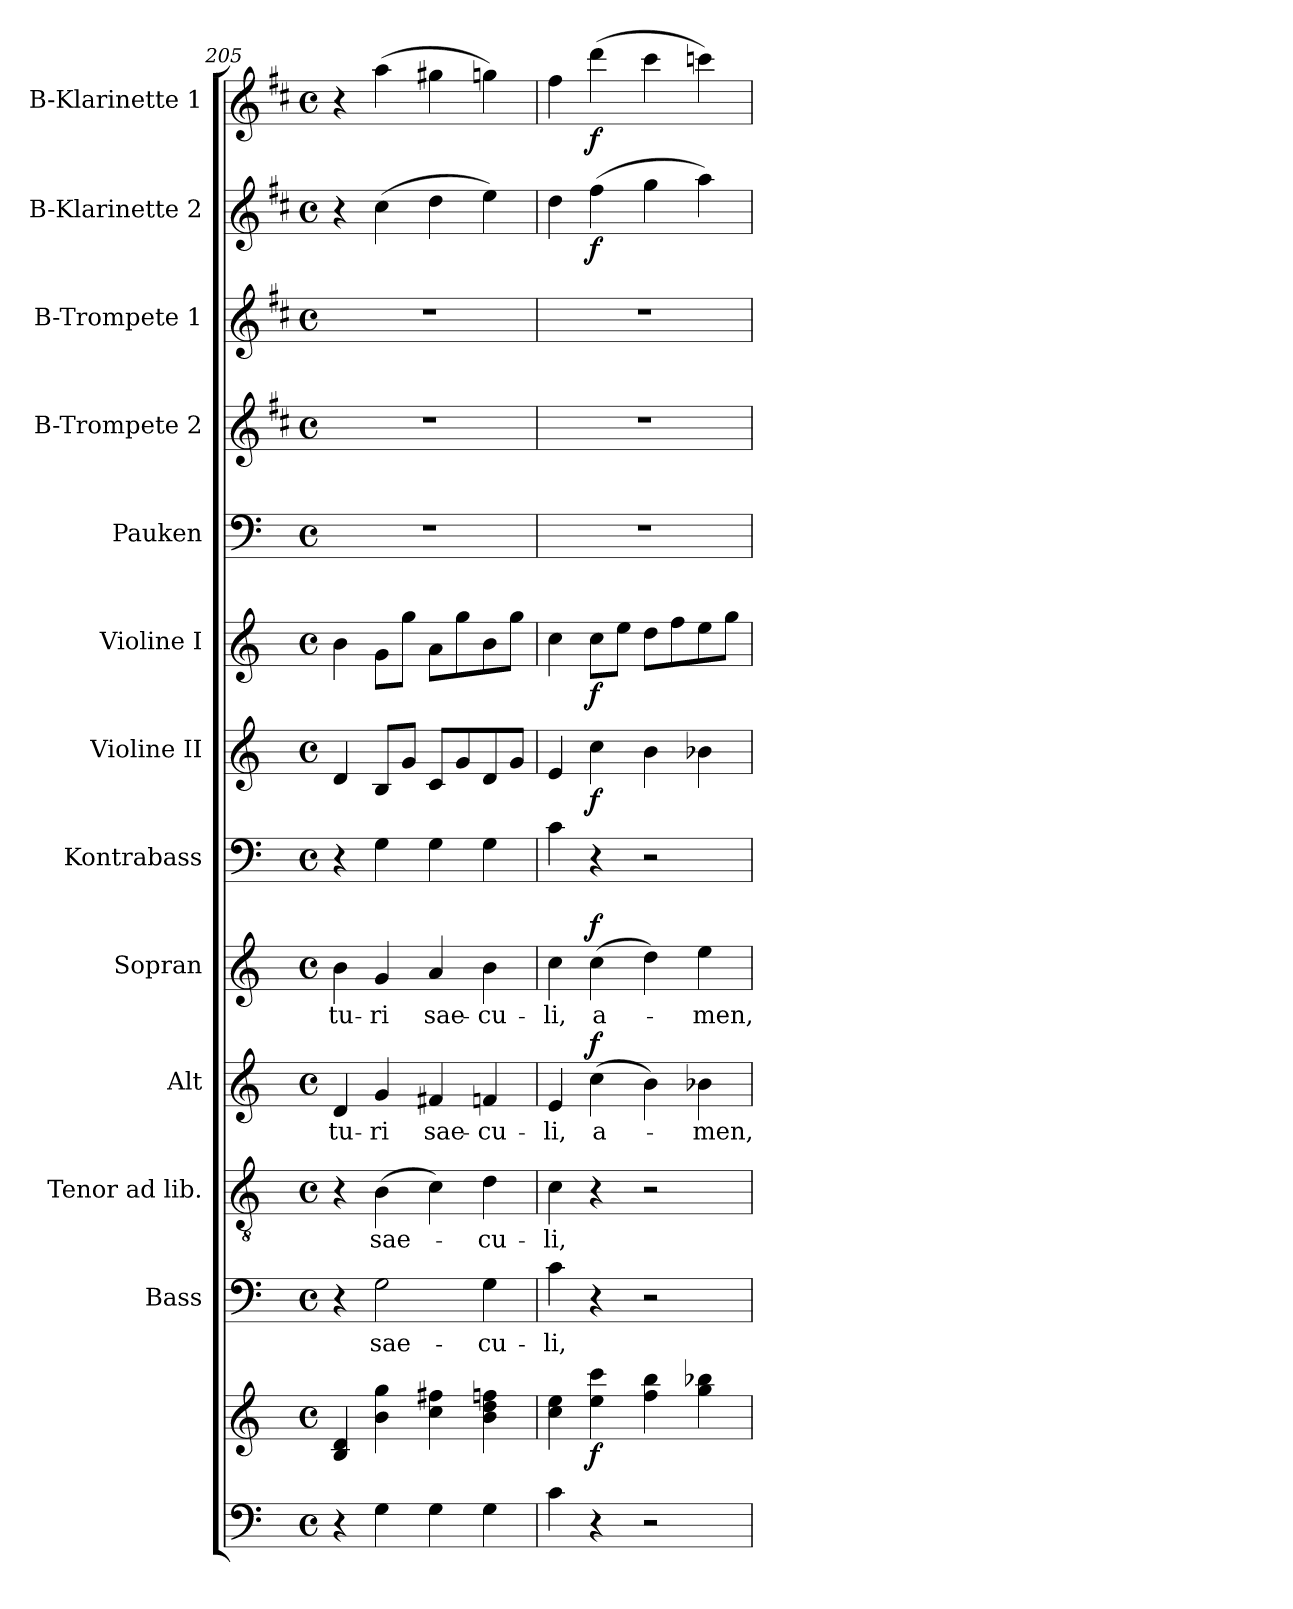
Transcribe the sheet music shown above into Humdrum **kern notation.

**kern	**kern	**dynam	**kern	**text	**kern	**text	**kern	**text	**dynam	**kern	**text	**dynam	**kern	**kern	**dynam	**kern	**dynam	**kern	**kern	**kern	**kern	**dynam	**kern	**dynam
*part13	*part13	*part13	*part12	*part12	*part11	*part11	*part10	*part10	*part10	*part9	*part9	*part9	*part8	*part7	*part7	*part6	*part6	*part5	*part4	*part3	*part2	*part2	*part1	*part1
*staff14	*staff13	*staff13/14	*staff12	*staff12	*staff11	*staff11	*staff10	*staff10	*staff10	*staff9	*staff9	*staff9	*staff8	*staff7	*staff7	*staff6	*staff6	*staff5	*staff4	*staff3	*staff2	*staff2	*staff1	*staff1
*	*	*	*I"Bass	*	*I"Tenor ad lib.	*	*I"Alt	*	*	*I"Sopran	*	*	*I"Kontrabass	*I"Violine II	*	*I"Violine I	*	*I"Pauken	*I"B-Trompete 2	*I"B-Trompete 1	*I"B-Klarinette 2	*	*I"B-Klarinette 1	*
*	*	*	*I'B.	*	*I'T.	*	*I'A.	*	*	*I'S.	*	*	*I'Kb.	*I'Vl. II	*	*I'Vl. I	*	*I'Pk.	*I'Trp. 2	*I'Trp. 1	*I'B Kl. 2	*	*I'B Kl. 1	*
*clefF4	*clefG2	*	*clefF4	*	*clefGv2	*	*clefG2	*	*	*clefG2	*	*	*clefF4	*clefG2	*	*clefG2	*	*clefF4	*clefG2	*clefG2	*clefG2	*	*clefG2	*
*	*	*	*	*	*	*	*	*	*	*	*	*	*ITrd7c12	*	*	*	*	*	*ITrd1c2	*ITrd1c2	*ITrd1c2	*	*ITrd1c2	*
*k[]	*k[]	*	*k[]	*	*k[]	*	*k[]	*	*	*k[]	*	*	*k[]	*k[]	*	*k[]	*	*k[]	*k[]	*k[]	*k[]	*	*k[]	*
*C:	*C:	*	*C:	*	*C:	*	*C:	*	*	*C:	*	*	*C:	*C:	*	*C:	*	*C:	*C:	*C:	*C:	*	*C:	*
*M4/4	*M4/4	*	*M4/4	*	*M4/4	*	*M4/4	*	*	*M4/4	*	*	*M4/4	*M4/4	*	*M4/4	*	*M4/4	*M4/4	*M4/4	*M4/4	*	*M4/4	*
*met(c)	*met(c)	*	*met(c)	*	*met(c)	*	*met(c)	*	*	*met(c)	*	*	*met(c)	*met(c)	*	*met(c)	*	*met(c)	*met(c)	*met(c)	*met(c)	*	*met(c)	*
=205	=205	=205	=205	=205	=205	=205	=205	=205	=205	=205	=205	=205	=205	=205	=205	=205	=205	=205	=205	=205	=205	=205	=205	=205
!	!	!	!	!	!	!	!	!LO:LY:b	!	!	!LO:LY:b	!	!	!	!	!	!	!	!	!	!	!	!	!
4r	4B/ 4d/	.	4r	.	4r	.	4d/	-tu-	.	4b\	-tu-	.	4r	4d/	.	4b\	.	1r	1r	1r	4r	.	4r	.
!	!	!	!	!LO:LY:b	!	!LO:LY:b	!	!LO:LY:b	!	!	!LO:LY:b	!	!	!	!	!	!	!	!	!	!	!	!	!
4G\	4b\ 4gg\	.	2G\	sae-	(>4B\	sae-	4g/	-ri	.	4g/	-ri	.	4GG\	8B/L	.	8g\L	.	.	.	.	(>4b\	.	(>4gg\	.
.	.	.	.	.	.	.	.	.	.	.	.	.	.	8g/J	.	8gg\J	.	.	.	.	.	.	.	.
!	!	!	!	!	!	!	!	!LO:LY:b	!	!	!LO:LY:b	!	!	!	!	!	!	!	!	!	!	!	!	!
4G\	4cc\ 4ff#X\	.	.	.	4c\)	.	4f#X/	sae-	.	4a/	sae-	.	4GG\	8c/L	.	8a\L	.	.	.	.	4cc\	.	4ff#X\	.
.	.	.	.	.	.	.	.	.	.	.	.	.	.	8g/	.	8gg\	.	.	.	.	.	.	.	.
!	!	!	!	!LO:LY:b	!	!LO:LY:b	!	!LO:LY:b	!	!	!LO:LY:b	!	!	!	!	!	!	!	!	!	!	!	!	!
4G\	4b\ 4dd\ 4ffn\	.	4G\	-cu-	4d\	-cu-	4fn/	-cu-	.	4b\	-cu-	.	4GG\	8d/	.	8b\	.	.	.	.	4dd\)	.	4ffn\)	.
.	.	.	.	.	.	.	.	.	.	.	.	.	.	8g/J	.	8gg\J	.	.	.	.	.	.	.	.
=206	=206	=206	=206	=206	=206	=206	=206	=206	=206	=206	=206	=206	=206	=206	=206	=206	=206	=206	=206	=206	=206	=206	=206	=206
!	!	!	!	!LO:LY:b	!	!LO:LY:b	!	!LO:LY:b	!	!	!LO:LY:b	!	!	!	!	!	!	!	!	!	!	!	!	!
4c\	4cc\ 4ee\	.	4c\	-li,	4c\	-li,	4e/	-li,	.	4cc\	-li,	.	4C\	4e/	.	4cc\	.	1r	1r	1r	4cc\	.	4ee\	.
!	!	!LO:DY:b	!	!	!	!	!	!LO:LY:b	!LO:DY:a	!	!LO:LY:b	!LO:DY:a	!	!	!LO:DY:b	!	!LO:DY:b	!	!	!	!	!LO:DY:b	!	!LO:DY:b
4r	4ee\ 4ccc\	f	4r	.	4r	.	(>4cc\	a-	f	(>4cc\	a-	f	4r	4cc\	f	8cc\L	f	.	.	.	(>4ee\	f	(>4ccc\	f
.	.	.	.	.	.	.	.	.	.	.	.	.	.	.	.	8ee\J	.	.	.	.	.	.	.	.
2r	4ff\ 4bb\	.	2r	.	2r	.	4b\)	.	.	4dd\)	.	.	2r	4b\	.	8dd\L	.	.	.	.	4ff\	.	4bb\	.
.	.	.	.	.	.	.	.	.	.	.	.	.	.	.	.	8ff\	.	.	.	.	.	.	.	.
!	!	!	!	!	!	!	!	!LO:LY:b	!	!	!LO:LY:b	!	!	!	!	!	!	!	!	!	!	!	!	!
.	4gg\ 4bb-X\	.	.	.	.	.	4b-X\	-men,	.	4ee\	-men,	.	.	4b-X\	.	8ee\	.	.	.	.	4gg\)	.	4bb-X\)	.
.	.	.	.	.	.	.	.	.	.	.	.	.	.	.	.	8gg\J	.	.	.	.	.	.	.	.
=	=	=	=	=	=	=	=	=	=	=	=	=	=	=	=	=	=	=	=	=	=	=	=	=
*-	*-	*-	*-	*-	*-	*-	*-	*-	*-	*-	*-	*-	*-	*-	*-	*-	*-	*-	*-	*-	*-	*-	*-	*-
